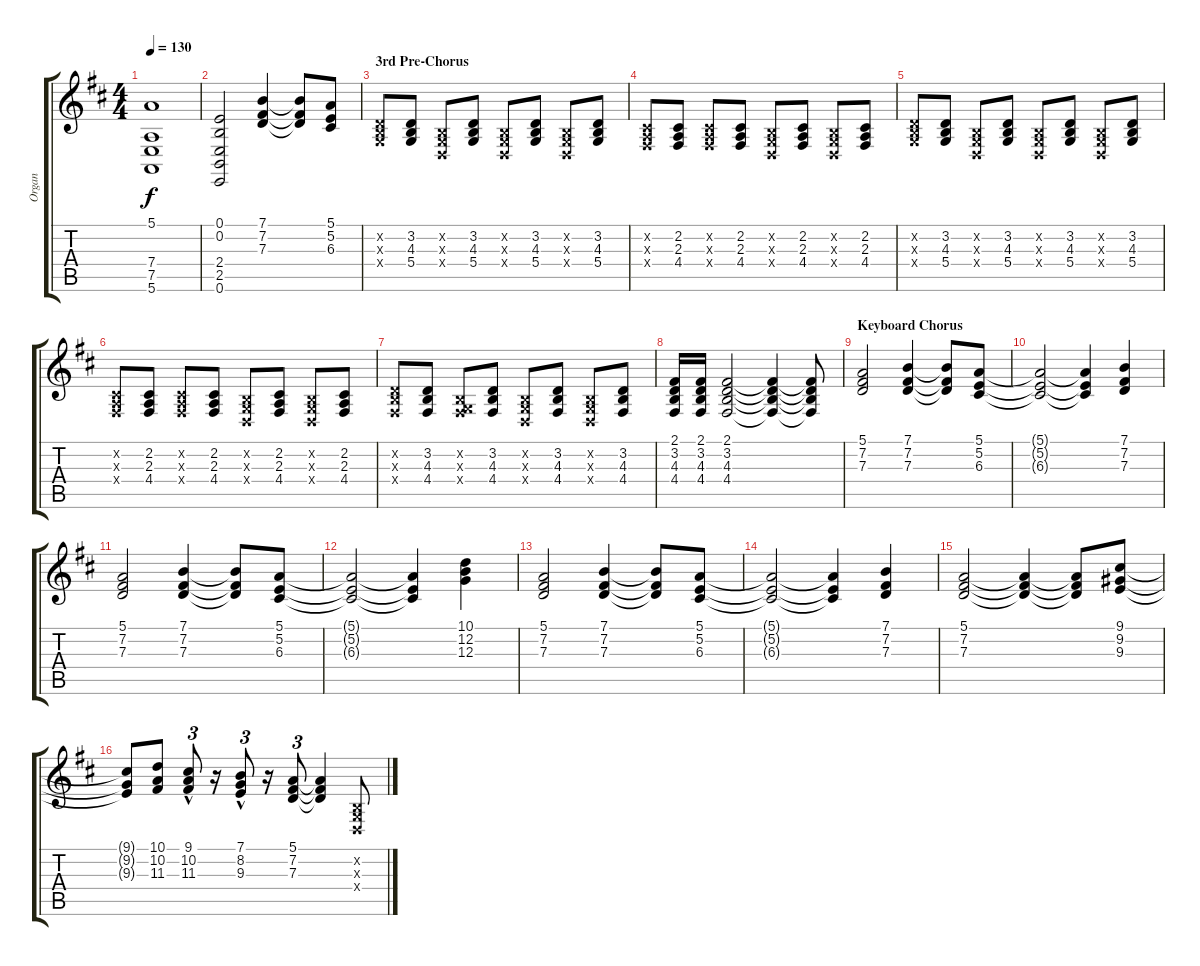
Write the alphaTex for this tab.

\track ("Organ" "Organ") {instrument lead2sawtooth}
\staff {score tabs}
\tuning (E4 B3 G3 D3 A2 E2) {hide}
\ts (4 4)
\tempo 130
\clef g2
\ks d
(5.1 7.4 7.5 5.6).1{dy f} |
(0.1 0.2 2.4 2.5 0.6).2 (7.1 7.2 7.3).4 (7.1{t} 7.2{t} 7.3{t}).8 (5.1 5.2 6.3).8 |
\section ("" "3rd Pre-Chorus")
(3.2{x} 4.3{x} 5.4{x}).8 (3.2 4.3 5.4).8 (0.2{x} 0.3{x} 0.4{x}).8 (3.2 4.3 5.4).8 (0.2{x} 0.3{x} 0.4{x}).8 (3.2 4.3 5.4).8 (0.2{x} 0.3{x} 0.4{x}).8 (3.2 4.3 5.4).8 |
(2.2{x} 2.3{x} 4.4{x}).8 (2.2 2.3 4.4).8 (2.2{x} 2.3{x} 4.4{x}).8 (2.2 2.3 4.4).8 (0.2{x} 0.3{x} 0.4{x}).8 (2.2 2.3 4.4).8 (0.2{x} 0.3{x} 0.4{x}).8 (2.2 2.3 4.4).8 |
(3.2{x} 4.3{x} 5.4{x}).8 (3.2 4.3 5.4).8 (0.2{x} 0.3{x} 0.4{x}).8 (3.2 4.3 5.4).8 (0.2{x} 0.3{x} 0.4{x}).8 (3.2 4.3 5.4).8 (0.2{x} 0.3{x} 0.4{x}).8 (3.2 4.3 5.4).8 |
(2.2{x} 2.3{x} 4.4{x}).8 (2.2 2.3 4.4).8 (2.2{x} 2.3{x} 4.4{x}).8 (2.2 2.3 4.4).8 (0.2{x} 0.3{x} 0.4{x}).8 (2.2 2.3 4.4).8 (0.2{x} 0.3{x} 0.4{x}).8 (2.2 2.3 4.4).8 |
(3.2{x} 4.3{x} 4.4{x}).8 (3.2 4.3 4.4).8 (0.2{x} 0.3{x} 4.4{x}).8 (3.2 4.3 4.4).8 (0.2{x} 0.3{x} 0.4{x}).8 (3.2 4.3 4.4).8 (0.2{x} 0.3{x} 0.4{x}).8 (3.2 4.3 4.4).8 |
(2.1 3.2 4.3 4.4).16 (2.1 3.2 4.3 4.4).16 (2.1 3.2 4.3 4.4).2 (2.1{t} 3.2{t} 4.3{t} 4.4{t}).4 (2.1{t} 3.2{t} 4.3{t} 4.4{t}).8 |
\section ("" "Keyboard Chorus")
(5.1 7.2 7.3).2{volume 16} (7.1 7.2 7.3).4 (7.1{t} 7.2{t} 7.3{t}).8 (5.1 5.2 6.3).8 |
(5.1{t} 5.2{t} 6.3{t}).2 (5.1{t} 5.2{t} 6.3{t}).4 (7.1 7.2 7.3).4 |
(5.1 7.2 7.3).2 (7.1 7.2 7.3).4 (7.1{t} 7.2{t} 7.3{t}).8 (5.1 5.2 6.3).8 |
(5.1{t} 5.2{t} 6.3{t}).2 (5.1{t} 5.2{t} 6.3{t}).4 (10.1 12.2 12.3).4 |
(5.1 7.2 7.3).2 (7.1 7.2 7.3).4 (7.1{t} 7.2{t} 7.3{t}).8 (5.1 5.2 6.3).8 |
(5.1{t} 5.2{t} 6.3{t}).2 (5.1{t} 5.2{t} 6.3{t}).4 (7.1 7.2 7.3).4 |
(5.1 7.2 7.3).2 (5.1{t} 7.2{t} 7.3{t}).4 (5.1{t} 7.2{t} 7.3{t}).8 (9.1 9.2 9.3).8 |
(9.1{t} 9.2{t} 9.3{t}).8 (10.1 10.2 11.3).8 (9.1 10.2{hac} 11.3{hac}).8{tu (3 2)} r.16 (7.1 8.2{hac} 9.3{hac}).8{tu (3 2)} r.16 (5.1 7.2 7.3).8{tu (3 2)} (5.1{t} 7.2{t} 7.3{t}).4 (0.2{x} 0.3{x} 0.4{x}).8
